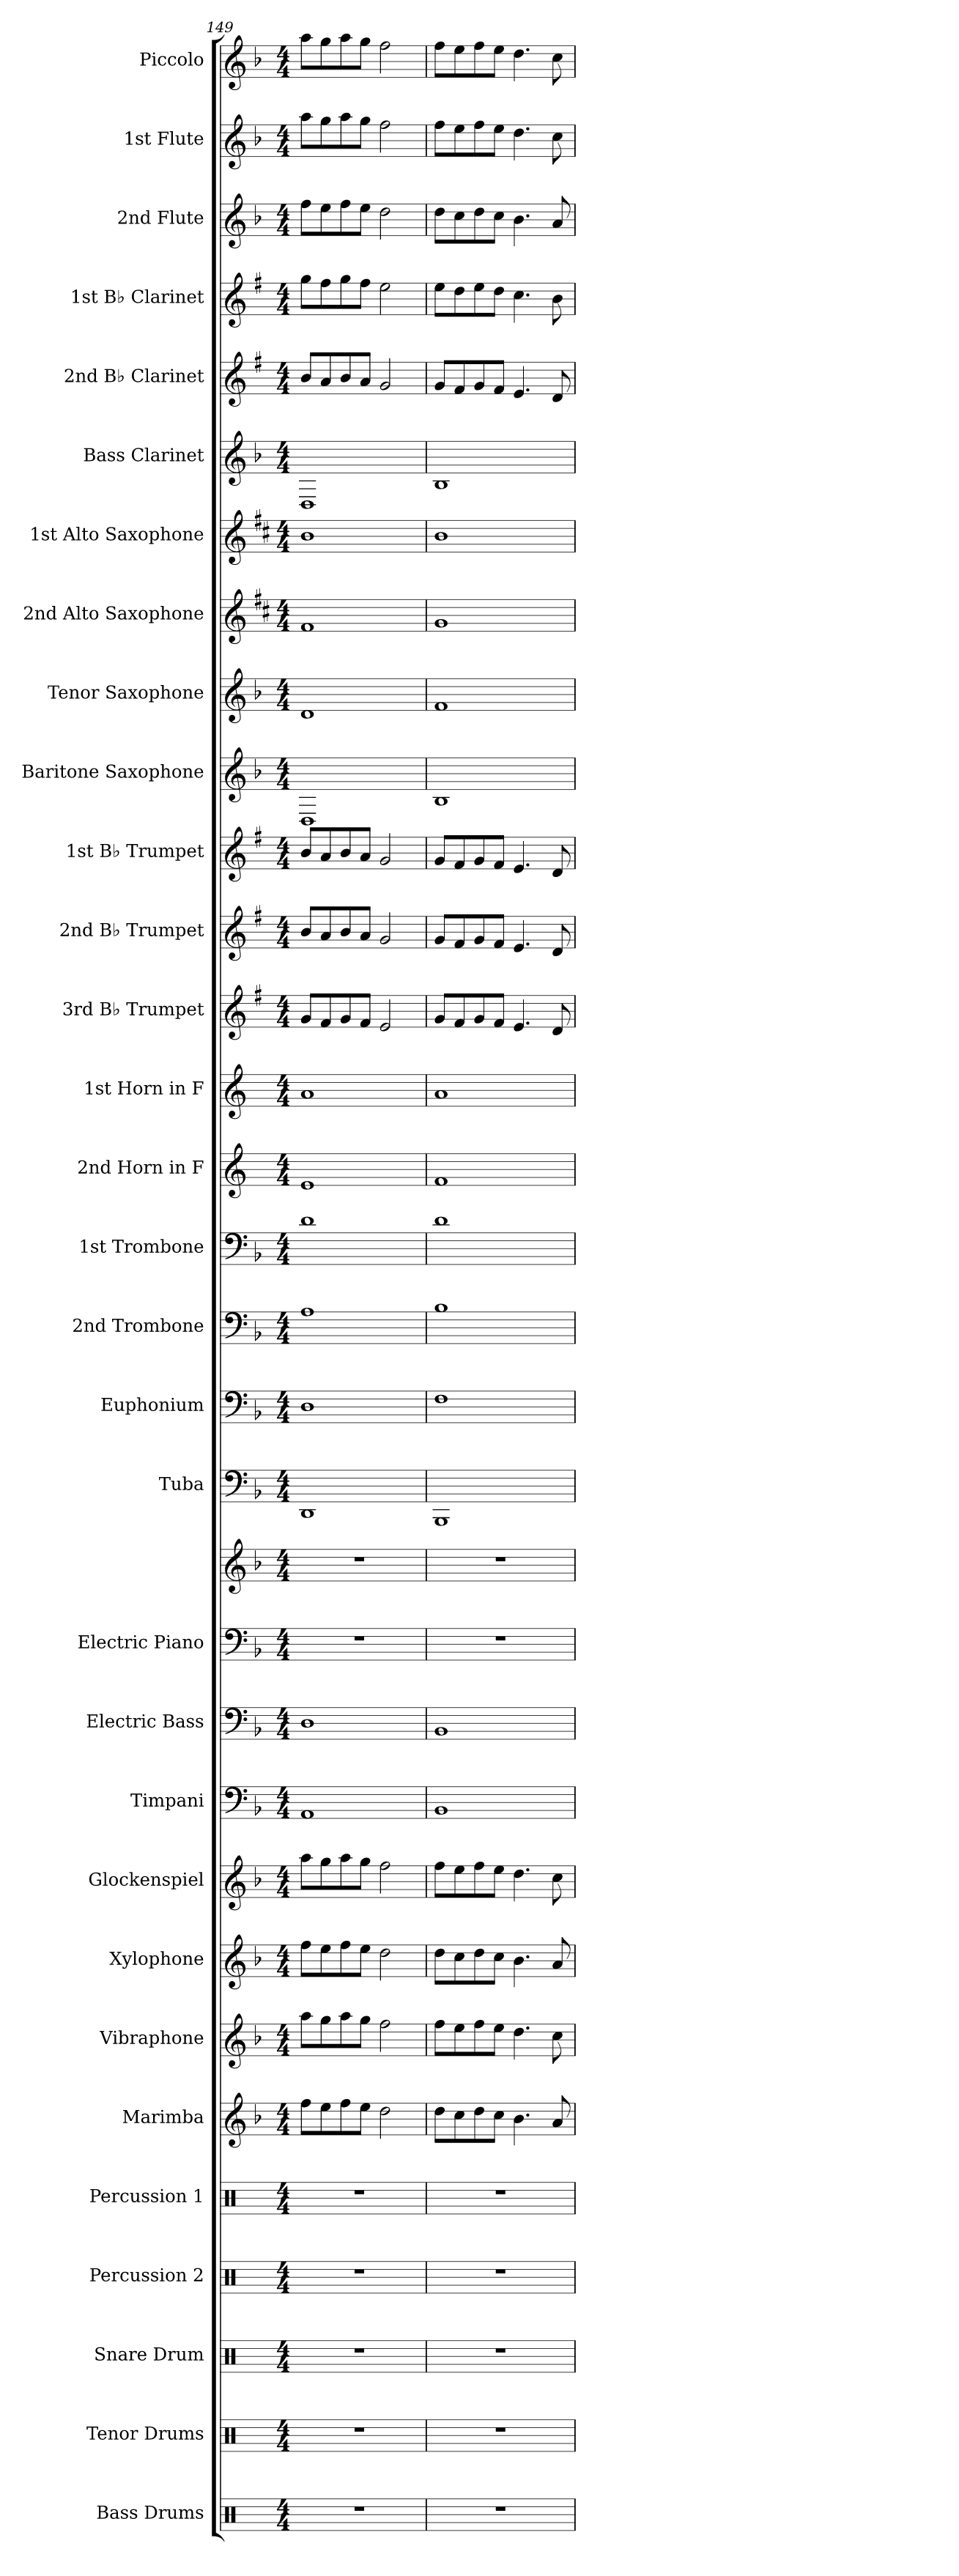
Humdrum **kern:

**kern	**kern	**kern	**kern	**kern	**kern	**kern	**kern	**kern	**kern	**kern	**kern	**kern	**kern	**kern	**kern	**kern	**kern	**kern	**kern	**kern	**kern	**kern	**kern	**kern	**kern	**kern	**kern	**kern	**kern	**kern	**kern
*part31	*part30	*part29	*part28	*part27	*part26	*part25	*part24	*part23	*part22	*part21	*part20	*part20	*part19	*part18	*part17	*part16	*part15	*part14	*part13	*part12	*part11	*part10	*part9	*part8	*part7	*part6	*part5	*part4	*part3	*part2	*part1
*staff32	*staff31	*staff30	*staff29	*staff28	*staff27	*staff26	*staff25	*staff24	*staff23	*staff22	*staff21	*staff20	*staff19	*staff18	*staff17	*staff16	*staff15	*staff14	*staff13	*staff12	*staff11	*staff10	*staff9	*staff8	*staff7	*staff6	*staff5	*staff4	*staff3	*staff2	*staff1
*I"Bass Drums	*I"Tenor Drums	*I"Snare Drum	*I"Percussion 2	*I"Percussion 1	*I"Marimba	*I"Vibraphone	*I"Xylophone	*I"Glockenspiel	*I"Timpani	*I"Electric Bass	*I"Electric Piano	*	*I"Tuba	*I"Euphonium	*I"2nd Trombone	*I"1st Trombone	*I"2nd Horn in F	*I"1st Horn in F	*I"3rd B♭ Trumpet	*I"2nd B♭ Trumpet	*I"1st B♭ Trumpet	*I"Baritone Saxophone	*I"Tenor Saxophone	*I"2nd Alto Saxophone	*I"1st Alto Saxophone	*I"Bass Clarinet	*I"2nd B♭ Clarinet	*I"1st B♭ Clarinet	*I"2nd Flute	*I"1st Flute	*I"Piccolo
*I'B.D.	*I'T.D.	*I'S.D.	*I'Perc.	*I'Perc.	*I'Mrm.	*I'Vib.	*I'Xyl.	*I'Glock.	*I'Timp.	*I'El. B.	*I'El. Pno.	*	*I'Tba.	*I'Euph.	*I'Tbn.	*I'Tbn.	*	*	*I'B♭ Tpt.	*I'B♭ Tpt.	*I'B♭ Tpt.	*I'Bar. Sax.	*I'T. Sax.	*I'A. Sax.	*I'A. Sax.	*I'B. Cl.	*I'B♭ Cl.	*I'B♭ Cl.	*I'Fl.	*I'Fl.	*I'Picc.
*clefX	*clefX	*clefX	*clefX	*clefX	*clefG2	*clefG2	*clefG2	*clefG2	*clefF4	*clefF4	*clefF4	*clefG2	*clefF4	*clefF4	*clefF4	*clefF4	*clefG2	*clefG2	*clefG2	*clefG2	*clefG2	*clefG2	*clefG2	*clefG2	*clefG2	*clefG2	*clefG2	*clefG2	*clefG2	*clefG2	*clefG2
*	*	*	*	*	*	*	*ITrd-7c-12	*ITrd-14c-24	*	*ITrd7c12	*	*	*	*	*	*	*ITrd4c7	*ITrd4c7	*ITrd1c2	*ITrd1c2	*ITrd1c2	*ITrd12c21	*ITrd8c14	*ITrd5c9	*ITrd5c9	*ITrd8c14	*ITrd1c2	*ITrd1c2	*	*	*ITrd-7c-12
*k[]	*k[]	*k[]	*k[]	*k[]	*k[b-]	*k[b-]	*k[b-]	*k[b-]	*k[b-]	*k[b-]	*k[b-]	*k[b-]	*k[b-]	*k[b-]	*k[b-]	*k[b-]	*k[b-]	*k[b-]	*k[b-]	*k[b-]	*k[b-]	*k[b-]	*k[b-]	*k[b-]	*k[b-]	*k[b-]	*k[b-]	*k[b-]	*k[b-]	*k[b-]	*k[b-]
*M4/4	*M4/4	*M4/4	*M4/4	*M4/4	*M4/4	*M4/4	*M4/4	*M4/4	*M4/4	*M4/4	*M4/4	*M4/4	*M4/4	*M4/4	*M4/4	*M4/4	*M4/4	*M4/4	*M4/4	*M4/4	*M4/4	*M4/4	*M4/4	*M4/4	*M4/4	*M4/4	*M4/4	*M4/4	*M4/4	*M4/4	*M4/4
=149	=149	=149	=149	=149	=149	=149	=149	=149	=149	=149	=149	=149	=149	=149	=149	=149	=149	=149	=149	=149	=149	=149	=149	=149	=149	=149	=149	=149	=149	=149	=149
1r	1r	1r	1r	1r	8ff\L	8aa\L	8fff\L	8aaaa\L	1AA	1DD	1r	1r	1DD	1D	1A	1d	1A	1d	8f/L	8a/L	8a/L	1DD	1D	1A	1d	1DD	8a/L	8ff\L	8ff\L	8aa\L	8aaa\L
.	.	.	.	.	8ee\	8gg\	8eee\	8gggg\	.	.	.	.	.	.	.	.	.	.	8e/	8g/	8g/	.	.	.	.	.	8g/	8ee\	8ee\	8gg\	8ggg\
.	.	.	.	.	8ff\	8aa\	8fff\	8aaaa\	.	.	.	.	.	.	.	.	.	.	8f/	8a/	8a/	.	.	.	.	.	8a/	8ff\	8ff\	8aa\	8aaa\
.	.	.	.	.	8ee\J	8gg\J	8eee\J	8gggg\J	.	.	.	.	.	.	.	.	.	.	8e/J	8g/J	8g/J	.	.	.	.	.	8g/J	8ee\J	8ee\J	8gg\J	8ggg\J
.	.	.	.	.	2dd\	2ff\	2ddd\	2ffff\	.	.	.	.	.	.	.	.	.	.	2d/	2f/	2f/	.	.	.	.	.	2f/	2dd\	2dd\	2ff\	2fff\
=150	=150	=150	=150	=150	=150	=150	=150	=150	=150	=150	=150	=150	=150	=150	=150	=150	=150	=150	=150	=150	=150	=150	=150	=150	=150	=150	=150	=150	=150	=150	=150
1r	1r	1r	1r	1r	8dd\L	8ff\L	8ddd\L	8ffff\L	1BB-	1BBB-	1r	1r	1BBB-	1F	1B-	1d	1B-	1d	8f/L	8f/L	8f/L	1BB-	1F	1B-	1d	1BB-	8f/L	8dd\L	8dd\L	8ff\L	8fff\L
.	.	.	.	.	8cc\	8ee\	8ccc\	8eeee\	.	.	.	.	.	.	.	.	.	.	8e/	8e/	8e/	.	.	.	.	.	8e/	8cc\	8cc\	8ee\	8eee\
.	.	.	.	.	8dd\	8ff\	8ddd\	8ffff\	.	.	.	.	.	.	.	.	.	.	8f/	8f/	8f/	.	.	.	.	.	8f/	8dd\	8dd\	8ff\	8fff\
.	.	.	.	.	8cc\J	8ee\J	8ccc\J	8eeee\J	.	.	.	.	.	.	.	.	.	.	8e/J	8e/J	8e/J	.	.	.	.	.	8e/J	8cc\J	8cc\J	8ee\J	8eee\J
.	.	.	.	.	4.b-\	4.dd\	4.bb-\	4.dddd\	.	.	.	.	.	.	.	.	.	.	4.d/	4.d/	4.d/	.	.	.	.	.	4.d/	4.b-\	4.b-\	4.dd\	4.ddd\
.	.	.	.	.	8a/	8cc\	8aa/	8cccc\	.	.	.	.	.	.	.	.	.	.	8c/	8c/	8c/	.	.	.	.	.	8c/	8a\	8a/	8cc\	8ccc\
=	=	=	=	=	=	=	=	=	=	=	=	=	=	=	=	=	=	=	=	=	=	=	=	=	=	=	=	=	=	=	=
*-	*-	*-	*-	*-	*-	*-	*-	*-	*-	*-	*-	*-	*-	*-	*-	*-	*-	*-	*-	*-	*-	*-	*-	*-	*-	*-	*-	*-	*-	*-	*-
